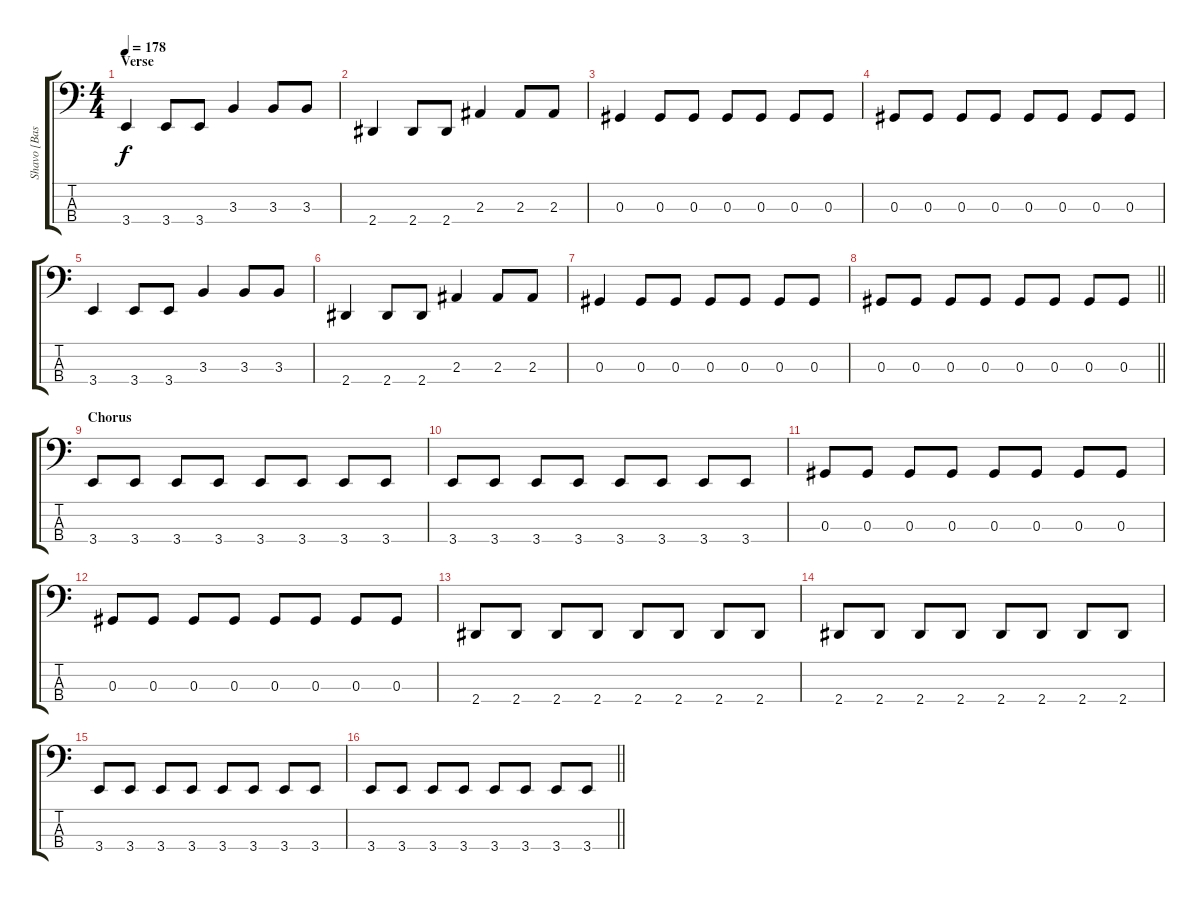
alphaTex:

\track ("Shavo [Bass Guitar]" "Shavo [Bas") {instrument electricbasspick}
\staff {score tabs}
\tuning (Gb2 Db2 Ab1 Db1) {hide}
\ts (4 4)
\section ("" "Verse")
\tempo 178
\clef f4
\ks c
3.4.4{dy f} 3.4.8 3.4.8 3.3.4 3.3.8 3.3.8 |
2.4.4 2.4.8 2.4.8 2.3.4 2.3.8 2.3.8 |
0.3.4 0.3.8 0.3.8 0.3.8 0.3.8 0.3.8 0.3.8 |
0.3.8 0.3.8 0.3.8 0.3.8 0.3.8 0.3.8 0.3.8 0.3.8 |
3.4.4 3.4.8 3.4.8 3.3.4 3.3.8 3.3.8 |
2.4.4 2.4.8 2.4.8 2.3.4 2.3.8 2.3.8 |
0.3.4 0.3.8 0.3.8 0.3.8 0.3.8 0.3.8 0.3.8 |
\barLineRight lightlight
0.3.8 0.3.8 0.3.8 0.3.8 0.3.8 0.3.8 0.3.8 0.3.8 |
\section ("" "Chorus")
3.4.8 3.4.8 3.4.8 3.4.8 3.4.8 3.4.8 3.4.8 3.4.8 |
3.4.8 3.4.8 3.4.8 3.4.8 3.4.8 3.4.8 3.4.8 3.4.8 |
0.3.8 0.3.8 0.3.8 0.3.8 0.3.8 0.3.8 0.3.8 0.3.8 |
0.3.8 0.3.8 0.3.8 0.3.8 0.3.8 0.3.8 0.3.8 0.3.8 |
2.4.8 2.4.8 2.4.8 2.4.8 2.4.8 2.4.8 2.4.8 2.4.8 |
2.4.8 2.4.8 2.4.8 2.4.8 2.4.8 2.4.8 2.4.8 2.4.8 |
3.4.8 3.4.8 3.4.8 3.4.8 3.4.8 3.4.8 3.4.8 3.4.8 |
\barLineRight lightlight
3.4.8 3.4.8 3.4.8 3.4.8 3.4.8 3.4.8 3.4.8 3.4.8
